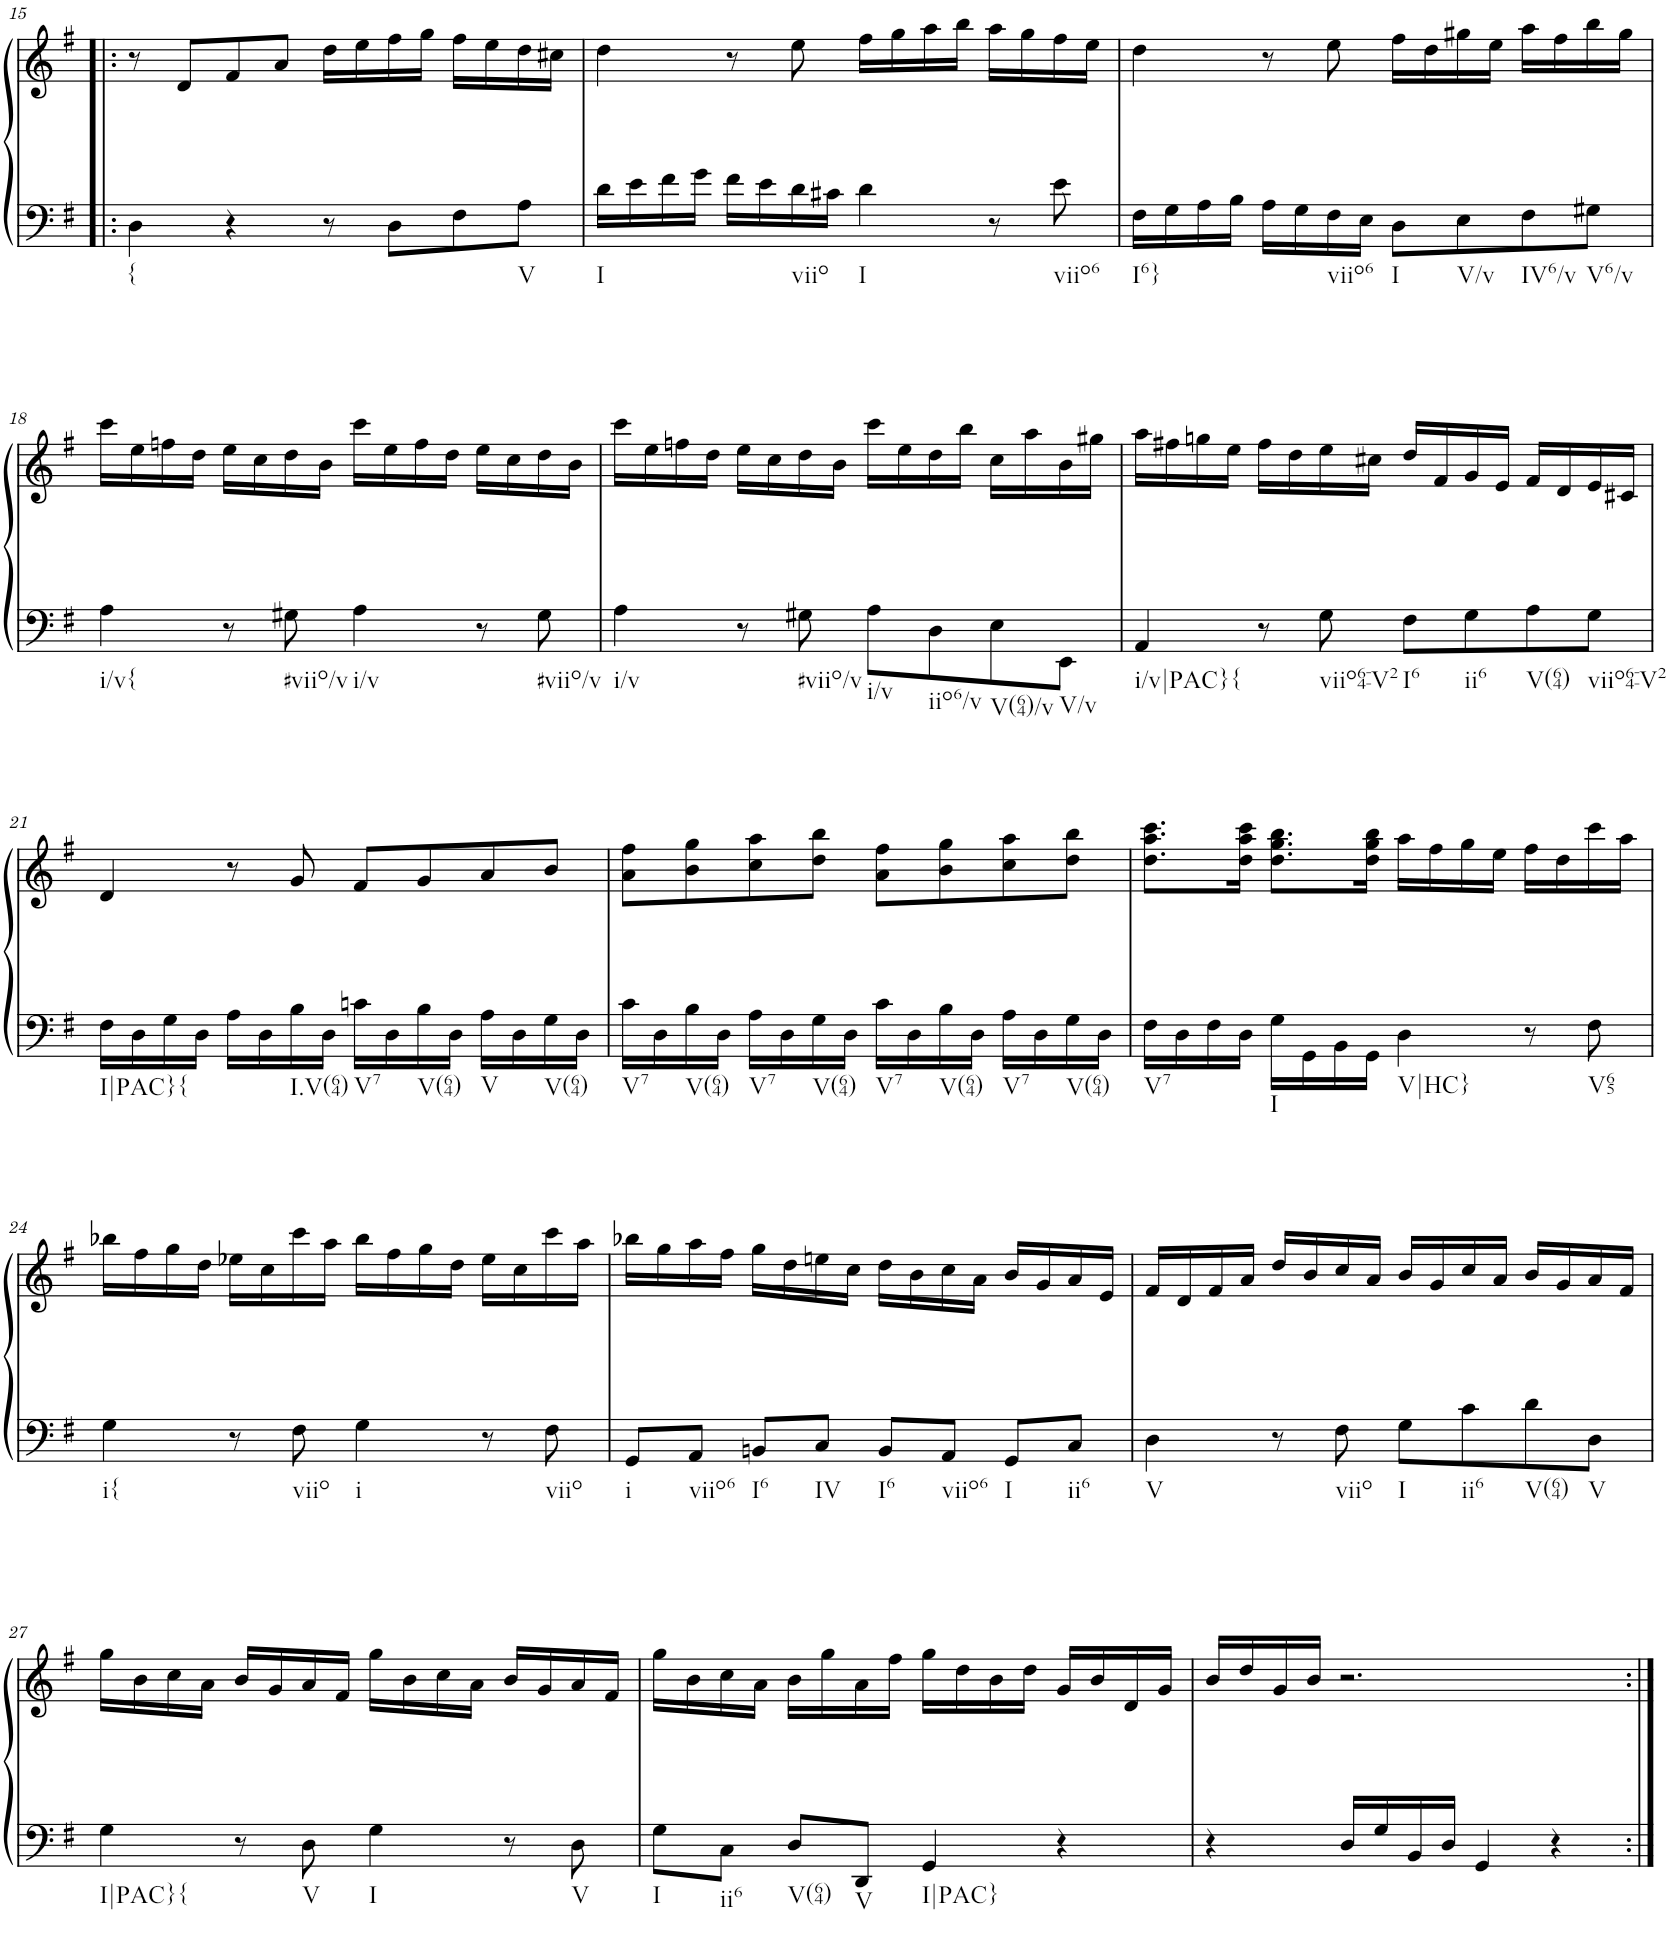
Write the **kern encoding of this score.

**kern	**kern
*part1	*part1
*staff2	*staff1
*I"Piano	*
*I'Pno.	*
!!LO:PB:g=z
*clefF4	*clefG2
*k[f#]	*k[f#]
*M4/4	*M4/4
*met(c)	*met(c)
=15!|:	=15!|:
!LO:TX:b:t={	!
4D\	8r
.	8d/L
4r	8f#/
.	8a/J
8r	16dd\LL
.	16ee\
8D\L	16ff#\
.	16gg\JJ
8F#\	16ff#\LL
.	16ee\
!LO:TX:b:t=V	!
8A\J	16dd\
.	16cc#X\JJ
=16	=16
!LO:TX:b:t=I	!
16d\LL	4dd\
16e\	.
16f#\	.
16g\JJ	.
16f#\LL	8r
16e\	.
!LO:TX:b:t=viio	!
16d\	8ee\
16c#X\JJ	.
!LO:TX:b:t=I	!
4d\	16ff#\LL
.	16gg\
.	16aa\
.	16bb\JJ
8r	16aa\LL
.	16gg\
!LO:TX:b:t=viio6	!
8e\	16ff#\
.	16ee\JJ
=17	=17
!LO:TX:b:t=I6}	!
16F#\LL	4dd\
16G\	.
16A\	.
16B\JJ	.
16A\LL	8r
16G\	.
!LO:TX:b:t=viio6	!
16F#\	8ee\
16E\JJ	.
!LO:TX:b:t=I	!
8D\L	16ff#\LL
.	16dd\
!LO:TX:b:t=V/v	!
8E\	16gg#X\
.	16ee\JJ
!LO:TX:b:t=IV6/v	!
8F#\	16aa\LL
.	16ff#\
!LO:TX:b:t=V6/v	!
8G#X\J	16bb\
.	16gg#\JJ
!!LO:LB:g=z
=18	=18
!LO:TX:b:t=i/v{	!
4A\	16ccc\LL
.	16ee\
.	16ffn\
.	16dd\JJ
8r	16ee\LL
.	16cc\
!LO:TX:b:t=#viio/v	!
8G#X\	16dd\
.	16b\JJ
!LO:TX:b:t=i/v	!
4A\	16ccc\LL
.	16ee\
.	16ff\
.	16dd\JJ
8r	16ee\LL
.	16cc\
!LO:TX:b:t=#viio/v	!
8G#\	16dd\
.	16b\JJ
=19	=19
!LO:TX:b:t=i/v	!
4A\	16ccc\LL
.	16ee\
.	16ffn\
.	16dd\JJ
8r	16ee\LL
.	16cc\
!LO:TX:b:t=#viio/v	!
8G#X\	16dd\
.	16b\JJ
!LO:TX:b:t=i/v	!
8A\L	16ccc\LL
.	16ee\
!LO:TX:b:t=iio6/v	!
8D\	16dd\
.	16bb\JJ
!LO:TX:b:t=V(64)/v	!
8E\	16cc\LL
.	16aa\
!LO:TX:b:t=V/v	!
8EE\J	16b\
.	16gg#X\JJ
=20	=20
!LO:TX:b:t=i/v|PAC}{	!
4AA/	16aa\LL
.	16ff#X\
.	16ggn\
.	16ee\JJ
8r	16ff#\LL
.	16dd\
!LO:TX:b:t=viio64-V2	!
8G\	16ee\
.	16cc#X\JJ
!LO:TX:b:t=I6	!
8F#\L	16dd/LL
.	16f#/
!LO:TX:b:t=ii6	!
8G\	16g/
.	16e/JJ
!LO:TX:b:t=V(64)	!
8A\	16f#/LL
.	16d/
!LO:TX:b:t=viio64-V2	!
8G\J	16e/
.	16c#X/JJ
!!LO:LB:g=z
=21	=21
!LO:TX:b:t=I|PAC}{	!
16F#\LL	4d/
16D\	.
16G\	.
16D\JJ	.
16A\LL	8r
16D\	.
!LO:TX:b:t=I.V(64)	!
16B\	8g/
16D\JJ	.
!LO:TX:b:t=V7	!
16cn\LL	8f#/L
16D\	.
!LO:TX:b:t=V(64)	!
16B\	8g/
16D\JJ	.
!LO:TX:b:t=V	!
16A\LL	8a/
16D\	.
!LO:TX:b:t=V(64)	!
16G\	8b/J
16D\JJ	.
=22	=22
!LO:TX:b:t=V7	!
16c\LL	8a\ 8ff#\L
16D\	.
!LO:TX:b:t=V(64)	!
16B\	8b\ 8gg\
16D\JJ	.
!LO:TX:b:t=V7	!
16A\LL	8cc\ 8aa\
16D\	.
!LO:TX:b:t=V(64)	!
16G\	8dd\ 8bb\J
16D\JJ	.
!LO:TX:b:t=V7	!
16c\LL	8a\ 8ff#\L
16D\	.
!LO:TX:b:t=V(64)	!
16B\	8b\ 8gg\
16D\JJ	.
!LO:TX:b:t=V7	!
16A\LL	8cc\ 8aa\
16D\	.
!LO:TX:b:t=V(64)	!
16G\	8dd\ 8bb\J
16D\JJ	.
=23	=23
!LO:TX:b:t=V7	!
16F#\LL	8.dd\ 8.aa\ 8.ccc\L
16D\	.
16F#\	.
16D\JJ	16dd\ 16aa\ 16ccc\Jk
!LO:TX:b:t=I	!
16G\LL	8.dd\ 8.gg\ 8.bb\L
16GG\	.
16BB\	.
16GG\JJ	16dd\ 16gg\ 16bb\Jk
!LO:TX:b:t=V|HC}	!
4D\	16aa\LL
.	16ff#\
.	16gg\
.	16ee\JJ
8r	16ff#\LL
.	16dd\
!LO:TX:b:t=V65	!
8F#\	16ccc\
.	16aa\JJ
!!LO:LB:g=z
=24	=24
!LO:TX:b:t=i{	!
4G\	16bb-X\LL
.	16ff#\
.	16gg\
.	16dd\JJ
8r	16ee-X\LL
.	16cc\
!LO:TX:b:t=viio	!
8F#\	16ccc\
.	16aa\JJ
!LO:TX:b:t=i	!
4G\	16bb-\LL
.	16ff#\
.	16gg\
.	16dd\JJ
8r	16ee-\LL
.	16cc\
!LO:TX:b:t=viio	!
8F#\	16ccc\
.	16aa\JJ
=25	=25
!LO:TX:b:t=i	!
8GG/L	16bb-X\LL
.	16gg\
!LO:TX:b:t=viio6	!
8AA/J	16aa\
.	16ff#\JJ
!LO:TX:b:t=I6	!
8BBn/L	16gg\LL
.	16dd\
!LO:TX:b:t=IV	!
8C/J	16een\
.	16cc\JJ
!LO:TX:b:t=I6	!
8BB/L	16dd\LL
.	16b\
!LO:TX:b:t=viio6	!
8AA/J	16cc\
.	16a\JJ
!LO:TX:b:t=I	!
8GG/L	16b/LL
.	16g/
!LO:TX:b:t=ii6	!
8C/J	16a/
.	16e/JJ
=26	=26
!LO:TX:b:t=V	!
4D\	16f#/LL
.	16d/
.	16f#/
.	16a/JJ
8r	16dd/LL
.	16b/
!LO:TX:b:t=viio	!
8F#\	16cc/
.	16a/JJ
!LO:TX:b:t=I	!
8G\L	16b/LL
.	16g/
!LO:TX:b:t=ii6	!
8c\	16cc/
.	16a/JJ
!LO:TX:b:t=V(64)	!
8d\	16b/LL
.	16g/
!LO:TX:b:t=V	!
8D\J	16a/
.	16f#/JJ
!!LO:LB:g=z
=27	=27
!LO:TX:b:t=I|PAC}{	!
4G\	16gg\LL
.	16b\
.	16cc\
.	16a\JJ
8r	16b/LL
.	16g/
!LO:TX:b:t=V	!
8D\	16a/
.	16f#/JJ
!LO:TX:b:t=I	!
4G\	16gg\LL
.	16b\
.	16cc\
.	16a\JJ
8r	16b/LL
.	16g/
!LO:TX:b:t=V	!
8D\	16a/
.	16f#/JJ
=28	=28
!LO:TX:b:t=I	!
8G\L	16gg\LL
.	16b\
!LO:TX:b:t=ii6	!
8C\J	16cc\
.	16a\JJ
!LO:TX:b:t=V(64)	!
8D/L	16b\LL
.	16gg\
!LO:TX:b:t=V	!
8DD/J	16a\
.	16ff#\JJ
!LO:TX:b:t=I|PAC}	!
4GG/	16gg\LL
.	16dd\
.	16b\
.	16dd\JJ
4r	16g/LL
.	16b/
.	16d/
.	16g/JJ
=29	=29
4r	16b/LL
.	16dd/
.	16g/
.	16b/JJ
16D/LL	2.r
16G/	.
16BB/	.
16D/JJ	.
4GG/	.
4r	.
=:|!	=:|!
*-	*-
